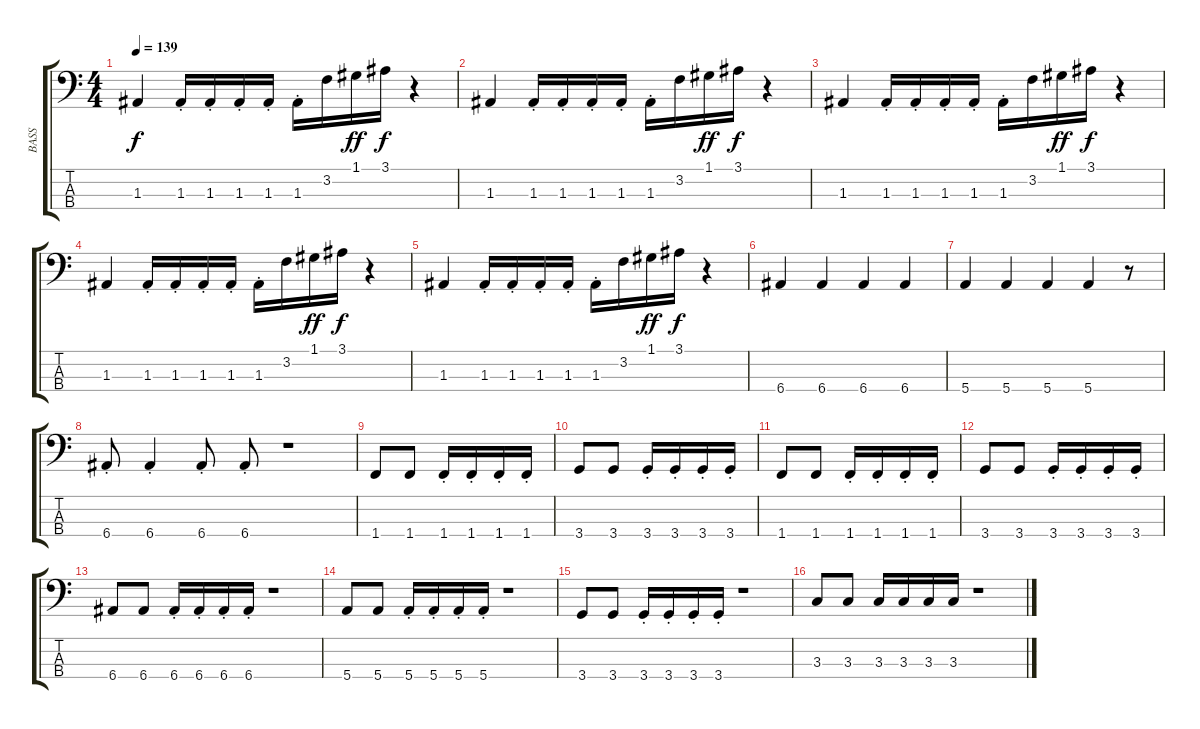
\track ("BASS " "BASS ") {instrument electricbassfinger}
\staff {score tabs}
\tuning (G2 D2 A1 E1) {hide}
\ts (4 4)
\tempo 139
\clef f4
\ks c
1.3.4{dy f} 1.3{st}.16 1.3{st}.16 1.3{st}.16 1.3{st}.16 1.3{st}.16 3.2.16 1.1.16{dy ff} 3.1.16{dy f} r.4 |
1.3.4 1.3{st}.16 1.3{st}.16 1.3{st}.16 1.3{st}.16 1.3{st}.16 3.2.16 1.1.16{dy ff} 3.1.16{dy f} r.4 |
1.3.4 1.3{st}.16 1.3{st}.16 1.3{st}.16 1.3{st}.16 1.3{st}.16 3.2.16 1.1.16{dy ff} 3.1.16{dy f} r.4 |
1.3.4 1.3{st}.16 1.3{st}.16 1.3{st}.16 1.3{st}.16 1.3{st}.16 3.2.16 1.1.16{dy ff} 3.1.16{dy f} r.4 |
1.3.4 1.3{st}.16 1.3{st}.16 1.3{st}.16 1.3{st}.16 1.3{st}.16 3.2.16 1.1.16{dy ff} 3.1.16{dy f} r.4 |
6.4.4 6.4.4 6.4.4 6.4.4 |
5.4.4 5.4.4 5.4.4 5.4.4 r.8 |
6.4{st}.8 6.4{st}.4 6.4{st}.8 6.4{st}.8 r.1 |
1.4.8 1.4.8 1.4{st}.16 1.4{st}.16 1.4{st}.16 1.4{st}.16 |
3.4.8 3.4.8 3.4{st}.16 3.4{st}.16 3.4{st}.16 3.4{st}.16 |
1.4.8 1.4.8 1.4{st}.16 1.4{st}.16 1.4{st}.16 1.4{st}.16 |
3.4.8 3.4.8 3.4{st}.16 3.4{st}.16 3.4{st}.16 3.4{st}.16 |
6.4.8 6.4.8 6.4{st}.16 6.4{st}.16 6.4{st}.16 6.4{st}.16 r.1 |
5.4.8 5.4.8 5.4{st}.16 5.4{st}.16 5.4{st}.16 5.4{st}.16 r.1 |
3.4.8 3.4.8 3.4{st}.16 3.4{st}.16 3.4{st}.16 3.4{st}.16 r.1 |
3.3.8 3.3.8 3.3.16 3.3.16 3.3.16 3.3.16 r.1
